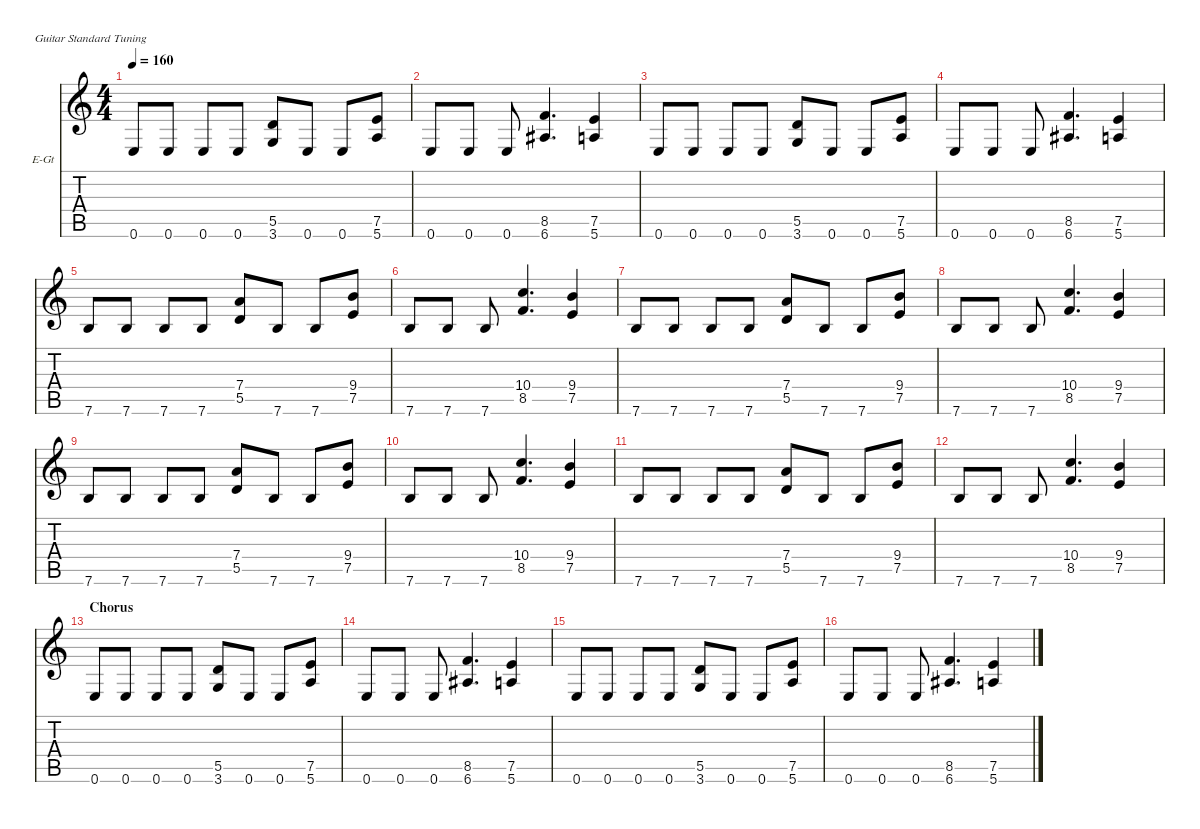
\hideDynamics
\bracketExtendMode nobrackets
\firstSystemTrackNameOrientation horizontal
\otherSystemsTrackNameOrientation horizontal
\track ("Guitar 2" "E-Gt") {instrument distortionguitar}
\staff {score tabs}
\tuning (E4 B3 G3 D3 A2 E2)
\ts (4 4)
\tempo 160
\clef g2
\ks c
0.6.8{dy f beam Up} 0.6.8{beam Up} 0.6.8{beam Up} 0.6.8{beam Up} (5.5 3.6).8{beam Up} 0.6.8{beam Up} 0.6.8{beam Up} (7.5 5.6).8{beam Up} |
0.6.8{beam Up} 0.6.8{beam Up} 0.6.8{beam Up} (8.5 6.6{acc #}).4{d beam Up} (7.5 5.6).4{beam Up} |
0.6.8{beam Up} 0.6.8{beam Up} 0.6.8{beam Up} 0.6.8{beam Up} (5.5 3.6).8{beam Up} 0.6.8{beam Up} 0.6.8{beam Up} (7.5 5.6).8{beam Up} |
0.6.8{beam Up} 0.6.8{beam Up} 0.6.8{beam Up} (8.5 6.6{acc #}).4{d beam Up} (7.5 5.6).4{beam Up} |
7.6.8{beam Up} 7.6.8{beam Up} 7.6.8{beam Up} 7.6.8{beam Up} (7.4 5.5).8{beam Up} 7.6.8{beam Up} 7.6.8{beam Up} (9.4 7.5).8{beam Up} |
7.6.8{beam Up} 7.6.8{beam Up} 7.6.8{beam Up} (10.4 8.5).4{d beam Up} (9.4 7.5).4{beam Up} |
7.6.8{beam Up} 7.6.8{beam Up} 7.6.8{beam Up} 7.6.8{beam Up} (7.4 5.5).8{beam Up} 7.6.8{beam Up} 7.6.8{beam Up} (9.4 7.5).8{beam Up} |
7.6.8{beam Up} 7.6.8{beam Up} 7.6.8{beam Up} (10.4 8.5).4{d beam Up} (9.4 7.5).4{beam Up} |
7.6.8{beam Up} 7.6.8{beam Up} 7.6.8{beam Up} 7.6.8{beam Up} (7.4 5.5).8{beam Up} 7.6.8{beam Up} 7.6.8{beam Up} (9.4 7.5).8{beam Up} |
7.6.8{beam Up} 7.6.8{beam Up} 7.6.8{beam Up} (10.4 8.5).4{d beam Up} (9.4 7.5).4{beam Up} |
7.6.8{beam Up} 7.6.8{beam Up} 7.6.8{beam Up} 7.6.8{beam Up} (7.4 5.5).8{beam Up} 7.6.8{beam Up} 7.6.8{beam Up} (9.4 7.5).8{beam Up} |
7.6.8{beam Up} 7.6.8{beam Up} 7.6.8{beam Up} (10.4 8.5).4{d beam Up} (9.4 7.5).4{beam Up} |
\section ("" "Chorus")
0.6.8{beam Up} 0.6.8{beam Up} 0.6.8{beam Up} 0.6.8{beam Up} (5.5 3.6).8{beam Up} 0.6.8{beam Up} 0.6.8{beam Up} (7.5 5.6).8{beam Up} |
0.6.8{beam Up} 0.6.8{beam Up} 0.6.8{beam Up} (8.5 6.6{acc #}).4{d beam Up} (7.5 5.6).4{beam Up} |
0.6.8{beam Up} 0.6.8{beam Up} 0.6.8{beam Up} 0.6.8{beam Up} (5.5 3.6).8{beam Up} 0.6.8{beam Up} 0.6.8{beam Up} (7.5 5.6).8{beam Up} |
0.6.8{beam Up} 0.6.8{beam Up} 0.6.8{beam Up} (8.5 6.6{acc #}).4{d beam Up} (7.5 5.6).4{beam Up}
